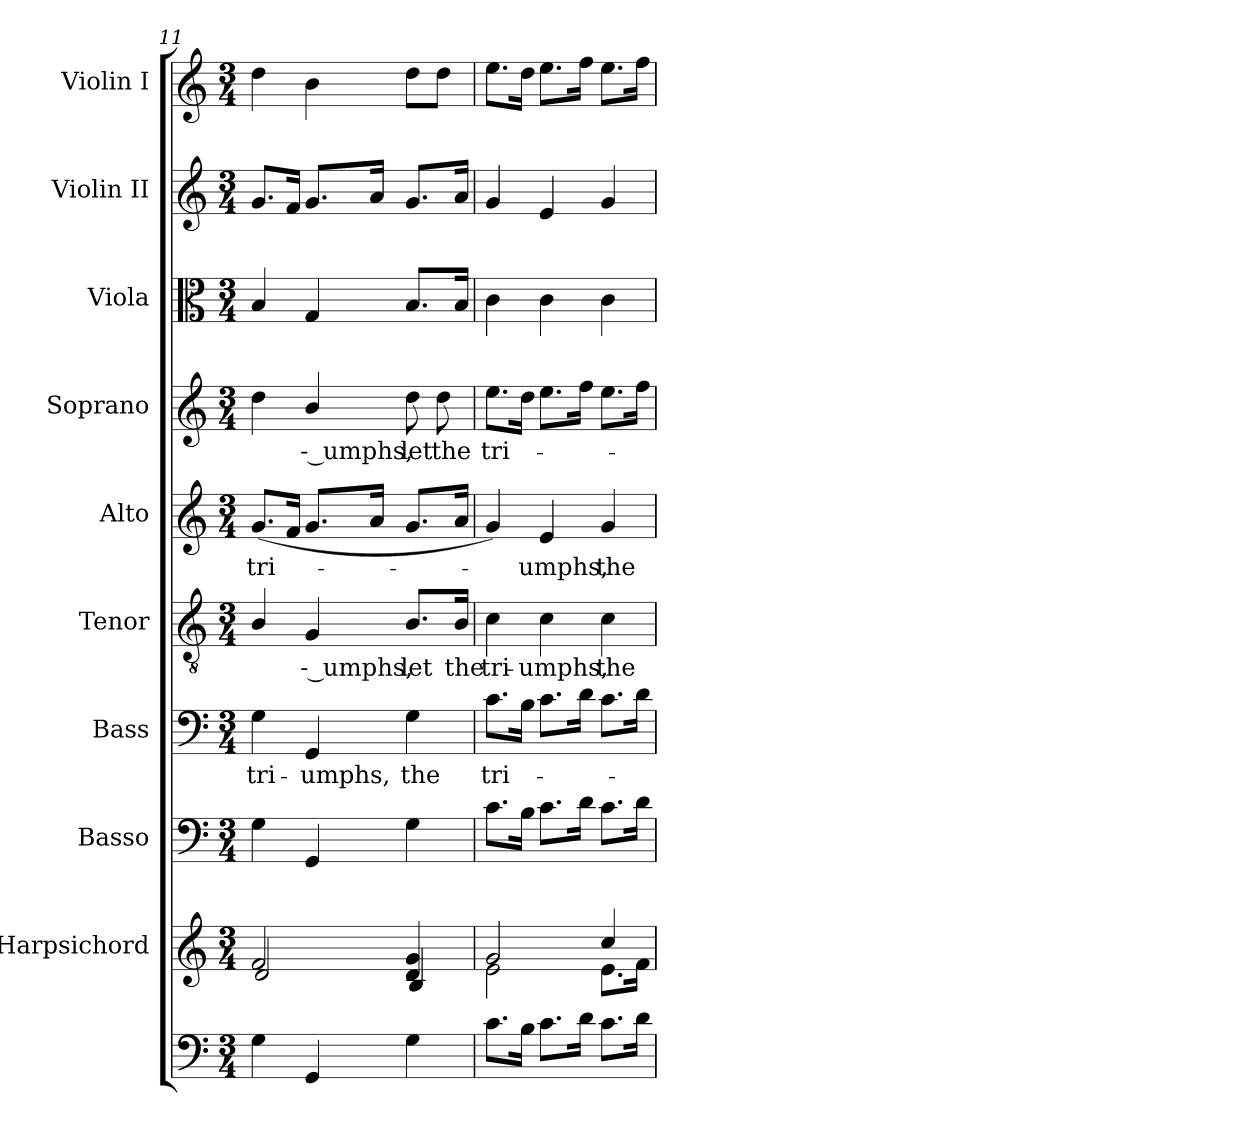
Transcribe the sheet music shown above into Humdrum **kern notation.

**kern	**kern	**kern	**kern	**text	**kern	**text	**kern	**text	**kern	**text	**kern	**kern	**kern
*part10	*part9	*part8	*part7	*part7	*part6	*part6	*part5	*part5	*part4	*part4	*part3	*part2	*part1
*staff10	*staff9	*staff8	*staff7	*staff7	*staff6	*staff6	*staff5	*staff5	*staff4	*staff4	*staff3	*staff2	*staff1
*	*I"Harpsichord	*I"Basso	*I"Bass	*	*I"Tenor	*	*I"Alto	*	*I"Soprano	*	*I"Viola	*I"Violin II	*I"Violin I
*	*	*	*I'B.	*	*I'T.	*	*I'A.	*	*I'S.	*	*I'Vla.	*I'Vln. II	*I'Vln. I
*clefF4	*clefG2	*clefF4	*clefF4	*	*clefGv2	*	*clefG2	*	*clefG2	*	*clefC3	*clefG2	*clefG2
*	*	*	*	*	*ITrd7c12	*	*	*	*	*	*	*	*
*k[]	*k[]	*k[]	*k[]	*	*k[]	*	*k[]	*	*k[]	*	*k[]	*k[]	*k[]
*C:	*C:	*C:	*C:	*	*C:	*	*C:	*	*C:	*	*C:	*C:	*C:
*M3/4	*M3/4	*M3/4	*M3/4	*	*M3/4	*	*M3/4	*	*M3/4	*	*M3/4	*M3/4	*M3/4
=11	=11	=11	=11	=11	=11	=11	=11	=11	=11	=11	=11	=11	=11
*	*^	*	*	*	*	*	*	*	*	*	*	*	*
!	!	!	!	!	!LO:LY:b:color=#000000	!	!	!	!	!	!	!	!	!
!	!	!	!	!	!	!	!	!	!LO:LY:b:color=#000000	!	!	!	!	!
4Gi\	2fi/	2di/	4Gi\	4Gi\	tri-	4BBi/	.	(8.gi/L	tri-	4ddi\	.	4Bi/	8.gi/L	4ddi\
.	.	.	.	.	.	.	.	16fi/Jk	.	.	.	.	16fi/Jk	.
!	!	!	!	!	!LO:LY:b:color=#000000	!	!	!	!	!	!	!	!	!
!	!	!	!	!	!	!	!LO:LY:b:color=#000000	!	!	!	!	!	!	!
!	!	!	!	!	!	!	!	!	!	!	!LO:LY:b:color=#000000	!	!	!
4GGi/	.	.	4GGi/	4GGi/	-umphs,	4GGi/	-- umphs,	8.gi/L	.	4bi/	-- umphs,	4Gi/	8.gi/L	4bi\
.	.	.	.	.	.	.	.	16ai/Jk	.	.	.	.	16ai/Jk	.
!	!	!	!	!	!LO:LY:b:color=#000000	!	!	!	!	!	!	!	!	!
!	!	!	!	!	!	!	!LO:LY:b:color=#000000	!	!	!	!	!	!	!
!	!	!	!	!	!	!	!	!	!	!	!LO:LY:b:color=#000000	!	!	!
4Gi\	4di/ 4gi	4Bi/	4Gi\	4Gi\	the	8.BBi/L	let	8.gi/L	.	8ddi\	let	8.Bi/L	8.gi/L	8ddi\L
!	!	!	!	!	!	!	!	!	!	!	!LO:LY:b:color=#000000	!	!	!
.	.	.	.	.	.	.	.	.	.	8ddi\	the	.	.	8ddi\J
!	!	!	!	!	!	!	!LO:LY:b:color=#000000	!	!	!	!	!	!	!
.	.	.	.	.	.	16BBi/Jk	the	16ai/Jk	.	.	.	16Bi/Jk	16ai/Jk	.
=12	=12	=12	=12	=12	=12	=12	=12	=12	=12	=12	=12	=12	=12	=12
!	!	!	!	!	!LO:LY:b:color=#000000	!	!	!	!	!	!	!	!	!
!	!	!	!	!	!	!	!LO:LY:b:color=#000000	!	!	!	!	!	!	!
!	!	!	!	!	!	!	!	!	!	!	!LO:LY:b:color=#000000	!	!	!
8.ci\L	2gi/	2ei\	8.ci\L	8.ci\L	tri-	4Ci\	tri-	4gi/)	.	8.eei\L	tri-	4ci\	4gi/	8.eei\L
16Bi\Jk	.	.	16Bi\Jk	16Bi\Jk	.	.	.	.	.	16ddi\Jk	.	.	.	16ddi\Jk
!	!	!	!	!	!	!	!LO:LY:b:color=#000000	!	!	!	!	!	!	!
!	!	!	!	!	!	!	!	!	!LO:LY:b:color=#000000	!	!	!	!	!
8.ci\L	.	.	8.ci\L	8.ci\L	.	4Ci\	-umphs,	4ei/	-umphs,	8.eei\L	.	4ci\	4ei/	8.eei\L
16di\Jk	.	.	16di\Jk	16di\Jk	.	.	.	.	.	16ffi\Jk	.	.	.	16ffi\Jk
!	!	!	!	!	!	!	!LO:LY:b:color=#000000	!	!	!	!	!	!	!
!	!	!	!	!	!	!	!	!	!LO:LY:b:color=#000000	!	!	!	!	!
8.ci\L	4cci/	8.ei\L	8.ci\L	8.ci\L	.	4Ci\	the	4gi/	the	8.eei\L	.	4ci\	4gi/	8.eei\L
16di\Jk	.	16fi\Jk	16di\Jk	16di\Jk	.	.	.	.	.	16ffi\Jk	.	.	.	16ffi\Jk
*	*v	*v	*	*	*	*	*	*	*	*	*	*	*	*
=	=	=	=	=	=	=	=	=	=	=	=	=	=
*-	*-	*-	*-	*-	*-	*-	*-	*-	*-	*-	*-	*-	*-
